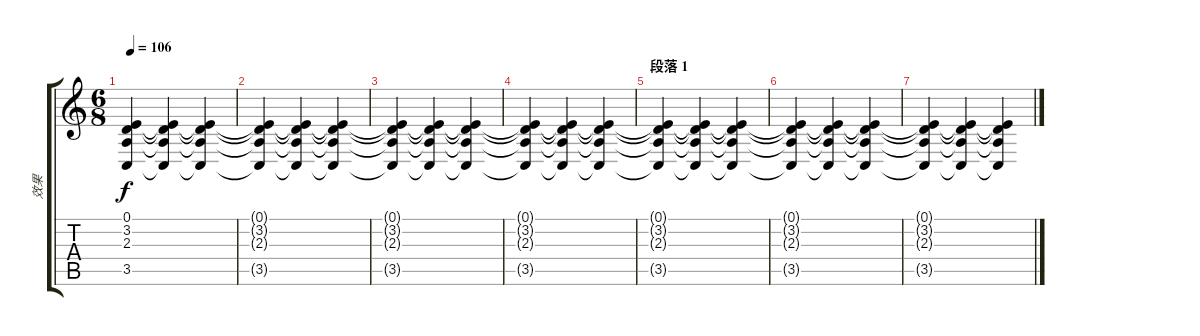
\track ("效果" "效果") {instrument applause}
\staff {score tabs}
\tuning (E4 B3 G3 D3 A2 E2) {hide}
\ts (6 8)
\tempo 106
\clef g2
\ks c
(0.1{t} 3.2{t} 2.3{t} 3.5{t}).4{dy f} (0.1{t} 3.2{t} 2.3{t} 3.5{t}).4 (0.1{t} 3.2{t} 2.3{t} 3.5{t}).4 |
(0.1{t} 3.2{t} 2.3{t} 3.5{t}).4 (0.1{t} 3.2{t} 2.3{t} 3.5{t}).4 (0.1{t} 3.2{t} 2.3{t} 3.5{t}).4 |
(0.1{t} 3.2{t} 2.3{t} 3.5{t}).4 (0.1{t} 3.2{t} 2.3{t} 3.5{t}).4 (0.1{t} 3.2{t} 2.3{t} 3.5{t}).4 |
(0.1{t} 3.2{t} 2.3{t} 3.5{t}).4 (0.1{t} 3.2{t} 2.3{t} 3.5{t}).4 (0.1{t} 3.2{t} 2.3{t} 3.5{t}).4 |
\section ("" "段落 1")
(0.1{t} 3.2{t} 2.3{t} 3.5{t}).4{volume 1} (0.1{t} 3.2{t} 2.3{t} 3.5{t}).4 (0.1{t} 3.2{t} 2.3{t} 3.5{t}).4 |
(0.1{t} 3.2{t} 2.3{t} 3.5{t}).4 (0.1{t} 3.2{t} 2.3{t} 3.5{t}).4 (0.1{t} 3.2{t} 2.3{t} 3.5{t}).4 |
(0.1{t} 3.2{t} 2.3{t} 3.5{t}).4 (0.1{t} 3.2{t} 2.3{t} 3.5{t}).4 (0.1{t} 3.2{t} 2.3{t} 3.5{t}).4
